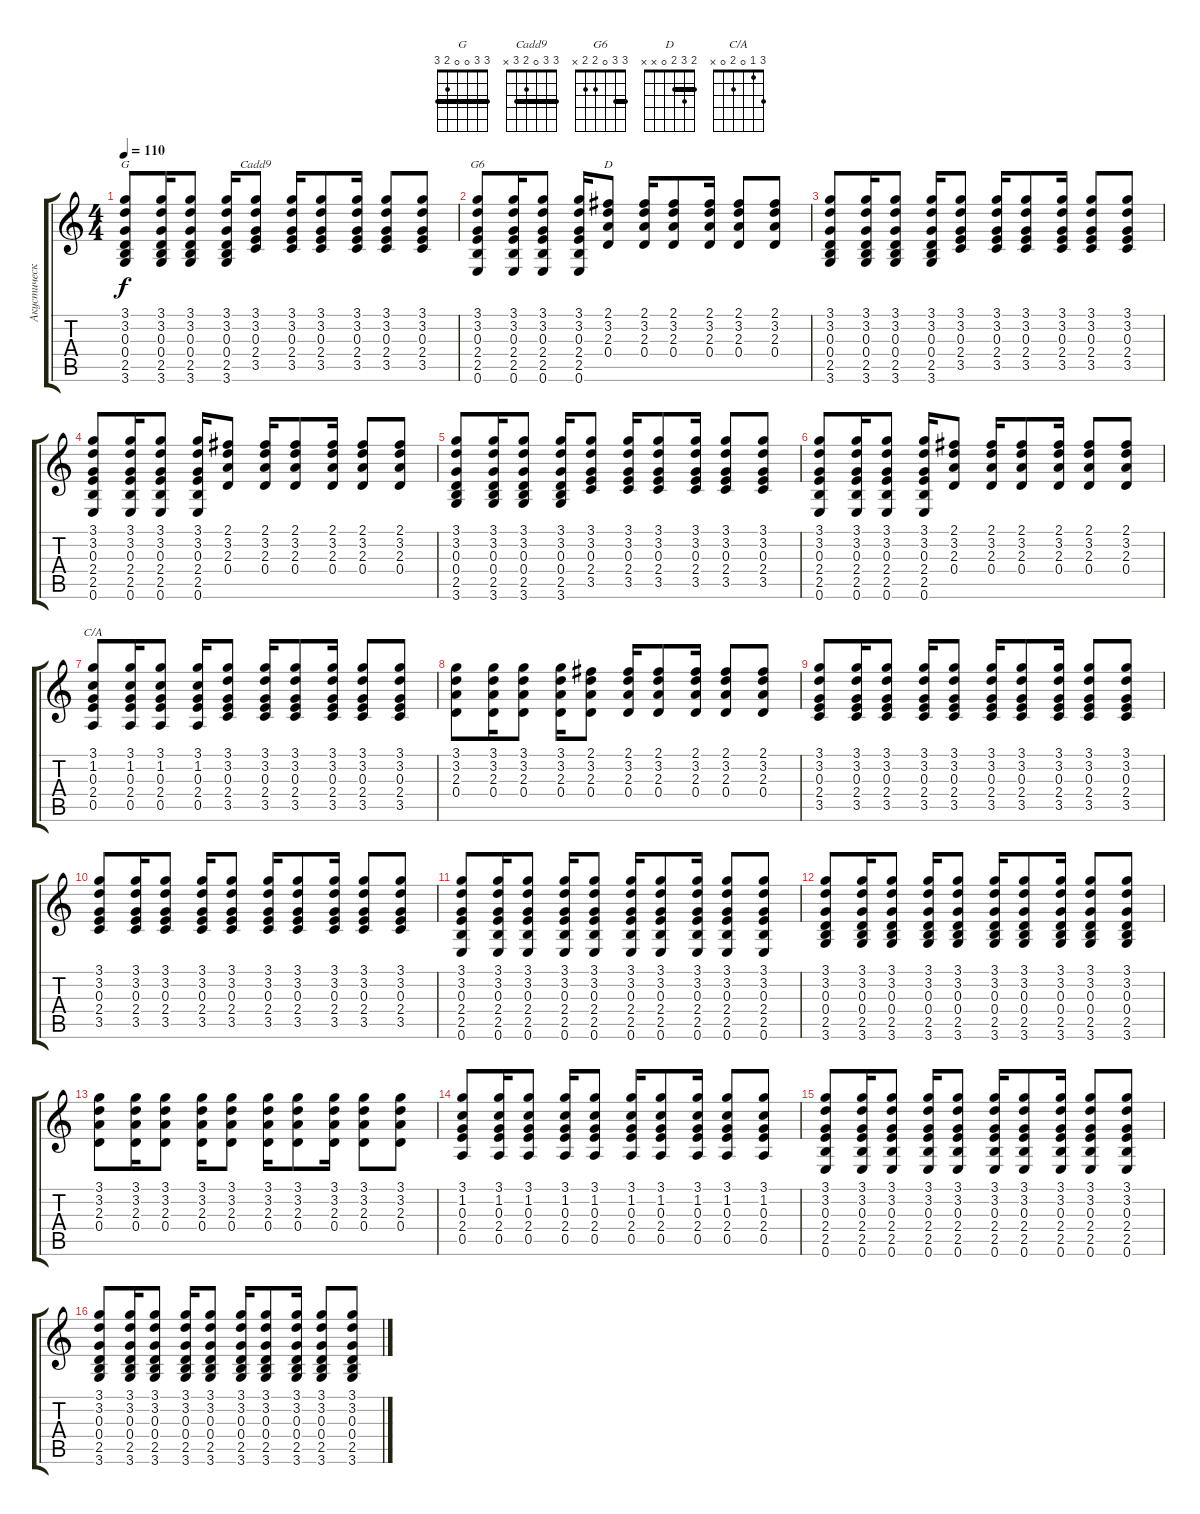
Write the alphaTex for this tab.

\track ("Акустическая Гитара" "Акустическ") {instrument acousticguitarsteel}
\staff {score tabs}
\tuning (E4 B3 G3 D3 A2 E2) {hide}
\chord ("G" 3 3 0 0 2 3) {barre 3}
\chord ("Cadd9" 3 3 0 2 3 x) {barre 3}
\chord ("G6" 3 3 0 2 2 x) {barre 3}
\chord ("D" 2 3 2 0 x x) {barre 2}
\chord ("C/A" 3 1 0 2 0 x)
\ts (4 4)
\tempo 110
\clef g2
\ks c
(3.1 3.2 0.3 0.4 2.5 3.6).8{ch "G" dy f} (3.1 3.2 0.3 0.4 2.5 3.6).16 (3.1 3.2 0.3 0.4 2.5 3.6).8 (3.1 3.2 0.3 0.4 2.5 3.6).16 (3.1 3.2 0.3 2.4 3.5).8{ch "Cadd9"} (3.1 3.2 0.3 2.4 3.5).16 (3.1 3.2 0.3 2.4 3.5).8 (3.1 3.2 0.3 2.4 3.5).16 (3.1 3.2 0.3 2.4 3.5).8 (3.1 3.2 0.3 2.4 3.5).8 |
(3.1 3.2 0.3 2.4 2.5 0.6).8{ch "G6"} (3.1 3.2 0.3 2.4 2.5 0.6).16 (3.1 3.2 0.3 2.4 2.5 0.6).8 (3.1 3.2 0.3 2.4 2.5 0.6).16 (2.1 3.2 2.3 0.4).8{ch "D"} (2.1 3.2 2.3 0.4).16 (2.1 3.2 2.3 0.4).8 (2.1 3.2 2.3 0.4).16 (2.1 3.2 2.3 0.4).8 (2.1 3.2 2.3 0.4).8 |
(3.1 3.2 0.3 0.4 2.5 3.6).8 (3.1 3.2 0.3 0.4 2.5 3.6).16 (3.1 3.2 0.3 0.4 2.5 3.6).8 (3.1 3.2 0.3 0.4 2.5 3.6).16 (3.1 3.2 0.3 2.4 3.5).8 (3.1 3.2 0.3 2.4 3.5).16 (3.1 3.2 0.3 2.4 3.5).8 (3.1 3.2 0.3 2.4 3.5).16 (3.1 3.2 0.3 2.4 3.5).8 (3.1 3.2 0.3 2.4 3.5).8 |
(3.1 3.2 0.3 2.4 2.5 0.6).8 (3.1 3.2 0.3 2.4 2.5 0.6).16 (3.1 3.2 0.3 2.4 2.5 0.6).8 (3.1 3.2 0.3 2.4 2.5 0.6).16 (2.1 3.2 2.3 0.4).8 (2.1 3.2 2.3 0.4).16 (2.1 3.2 2.3 0.4).8 (2.1 3.2 2.3 0.4).16 (2.1 3.2 2.3 0.4).8 (2.1 3.2 2.3 0.4).8 |
(3.1 3.2 0.3 0.4 2.5 3.6).8 (3.1 3.2 0.3 0.4 2.5 3.6).16 (3.1 3.2 0.3 0.4 2.5 3.6).8 (3.1 3.2 0.3 0.4 2.5 3.6).16 (3.1 3.2 0.3 2.4 3.5).8 (3.1 3.2 0.3 2.4 3.5).16 (3.1 3.2 0.3 2.4 3.5).8 (3.1 3.2 0.3 2.4 3.5).16 (3.1 3.2 0.3 2.4 3.5).8 (3.1 3.2 0.3 2.4 3.5).8 |
(3.1 3.2 0.3 2.4 2.5 0.6).8 (3.1 3.2 0.3 2.4 2.5 0.6).16 (3.1 3.2 0.3 2.4 2.5 0.6).8 (3.1 3.2 0.3 2.4 2.5 0.6).16 (2.1 3.2 2.3 0.4).8 (2.1 3.2 2.3 0.4).16 (2.1 3.2 2.3 0.4).8 (2.1 3.2 2.3 0.4).16 (2.1 3.2 2.3 0.4).8 (2.1 3.2 2.3 0.4).8 |
(3.1 1.2 0.3 2.4 0.5).8{ch "C/A"} (3.1 1.2 0.3 2.4 0.5).16 (3.1 1.2 0.3 2.4 0.5).8 (3.1 1.2 0.3 2.4 0.5).16 (3.1 3.2 0.3 2.4 3.5).8 (3.1 3.2 0.3 2.4 3.5).16 (3.1 3.2 0.3 2.4 3.5).8 (3.1 3.2 0.3 2.4 3.5).16 (3.1 3.2 0.3 2.4 3.5).8 (3.1 3.2 0.3 2.4 3.5).8 |
(3.1 3.2 2.3 0.4).8 (3.1 3.2 2.3 0.4).16 (3.1 3.2 2.3 0.4).8 (3.1 3.2 2.3 0.4).16 (2.1 3.2 2.3 0.4).8 (2.1 3.2 2.3 0.4).16 (2.1 3.2 2.3 0.4).8 (2.1 3.2 2.3 0.4).16 (2.1 3.2 2.3 0.4).8 (2.1 3.2 2.3 0.4).8 |
(3.1 3.2 0.3 2.4 3.5).8 (3.1 3.2 0.3 2.4 3.5).16 (3.1 3.2 0.3 2.4 3.5).8 (3.1 3.2 0.3 2.4 3.5).16 (3.1 3.2 0.3 2.4 3.5).8 (3.1 3.2 0.3 2.4 3.5).16 (3.1 3.2 0.3 2.4 3.5).8 (3.1 3.2 0.3 2.4 3.5).16 (3.1 3.2 0.3 2.4 3.5).8 (3.1 3.2 0.3 2.4 3.5).8 |
(3.1 3.2 0.3 2.4 3.5).8 (3.1 3.2 0.3 2.4 3.5).16 (3.1 3.2 0.3 2.4 3.5).8 (3.1 3.2 0.3 2.4 3.5).16 (3.1 3.2 0.3 2.4 3.5).8 (3.1 3.2 0.3 2.4 3.5).16 (3.1 3.2 0.3 2.4 3.5).8 (3.1 3.2 0.3 2.4 3.5).16 (3.1 3.2 0.3 2.4 3.5).8 (3.1 3.2 0.3 2.4 3.5).8 |
(3.1 3.2 0.3 2.4 2.5 0.6).8 (3.1 3.2 0.3 2.4 2.5 0.6).16 (3.1 3.2 0.3 2.4 2.5 0.6).8 (3.1 3.2 0.3 2.4 2.5 0.6).16 (3.1 3.2 0.3 2.4 2.5 0.6).8 (3.1 3.2 0.3 2.4 2.5 0.6).16 (3.1 3.2 0.3 2.4 2.5 0.6).8 (3.1 3.2 0.3 2.4 2.5 0.6).16 (3.1 3.2 0.3 2.4 2.5 0.6).8 (3.1 3.2 0.3 2.4 2.5 0.6).8 |
(3.1 3.2 0.3 0.4 2.5 3.6).8 (3.1 3.2 0.3 0.4 2.5 3.6).16 (3.1 3.2 0.3 0.4 2.5 3.6).8 (3.1 3.2 0.3 0.4 2.5 3.6).16 (3.1 3.2 0.3 0.4 2.5 3.6).8 (3.1 3.2 0.3 0.4 2.5 3.6).16 (3.1 3.2 0.3 0.4 2.5 3.6).8 (3.1 3.2 0.3 0.4 2.5 3.6).16 (3.1 3.2 0.3 0.4 2.5 3.6).8 (3.1 3.2 0.3 0.4 2.5 3.6).8 |
(3.1 3.2 2.3 0.4).8 (3.1 3.2 2.3 0.4).16 (3.1 3.2 2.3 0.4).8 (3.1 3.2 2.3 0.4).16 (3.1 3.2 2.3 0.4).8 (3.1 3.2 2.3 0.4).16 (3.1 3.2 2.3 0.4).8 (3.1 3.2 2.3 0.4).16 (3.1 3.2 2.3 0.4).8 (3.1 3.2 2.3 0.4).8 |
(3.1 1.2 0.3 2.4 0.5).8 (3.1 1.2 0.3 2.4 0.5).16 (3.1 1.2 0.3 2.4 0.5).8 (3.1 1.2 0.3 2.4 0.5).16 (3.1 1.2 0.3 2.4 0.5).8 (3.1 1.2 0.3 2.4 0.5).16 (3.1 1.2 0.3 2.4 0.5).8 (3.1 1.2 0.3 2.4 0.5).16 (3.1 1.2 0.3 2.4 0.5).8 (3.1 1.2 0.3 2.4 0.5).8 |
(3.1 3.2 0.3 2.4 2.5 0.6).8 (3.1 3.2 0.3 2.4 2.5 0.6).16 (3.1 3.2 0.3 2.4 2.5 0.6).8 (3.1 3.2 0.3 2.4 2.5 0.6).16 (3.1 3.2 0.3 2.4 2.5 0.6).8 (3.1 3.2 0.3 2.4 2.5 0.6).16 (3.1 3.2 0.3 2.4 2.5 0.6).8 (3.1 3.2 0.3 2.4 2.5 0.6).16 (3.1 3.2 0.3 2.4 2.5 0.6).8 (3.1 3.2 0.3 2.4 2.5 0.6).8 |
(3.1 3.2 0.3 0.4 2.5 3.6).8 (3.1 3.2 0.3 0.4 2.5 3.6).16 (3.1 3.2 0.3 0.4 2.5 3.6).8 (3.1 3.2 0.3 0.4 2.5 3.6).16 (3.1 3.2 0.3 0.4 2.5 3.6).8 (3.1 3.2 0.3 0.4 2.5 3.6).16 (3.1 3.2 0.3 0.4 2.5 3.6).8 (3.1 3.2 0.3 0.4 2.5 3.6).16 (3.1 3.2 0.3 0.4 2.5 3.6).8 (3.1 3.2 0.3 0.4 2.5 3.6).8
